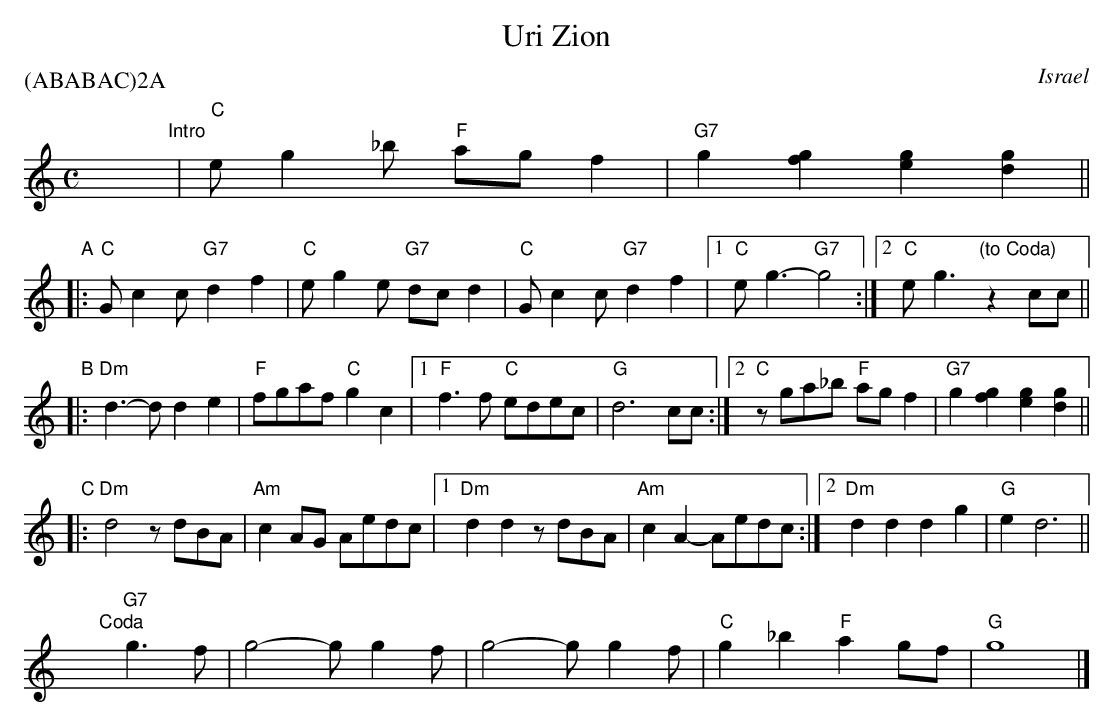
X:1
T: Uri Zion
O: Israel
M: C
L: 1/8
P: (ABABAC)2A
K: C
y4 y4 y4 y4 y4 y4 y4 y4 y4 y4 y4 y4\
"Intro"| "C"eg2_b  "F"agf2 | "G7"g2[g2f2] [g2e2][g2d2] ||
"A"\
|: "C"Gc2c "G7"d2f2 | "C"eg2e "G7"dcd2 \
| "C"Gc2c "G7"d2f2 |1 "C"eg3- "G7"g4 :|2 "C"eg3 "(to Coda)"z2cc ||
"B"\
|: "Dm"d3-d d2e2 | "F"fgaf "C"g2c2 \
|1 "F"f3f "C"edec | "G"d6 cc \
:|2 "C"zga_b "F"agf2 | "G7"g2[g2f2] [g2e2][g2d2] ||
"C"\
|: "Dm"d4 zdBA | "Am"c2AG Aedc \
|1 "Dm"d2d2 zdBA | "Am"c2A2- Aedc \
:|2 "Dm"d2d2 d2g2 | "G"e2d6 ||
y4 y4 y4 y4 y4 y4 y4 y4 "Coda"[|]\
"G7"g3f | g4- gg2f | g4- gg2f | "C"g2_b2 "F"a2gf | "G"g8 |]
